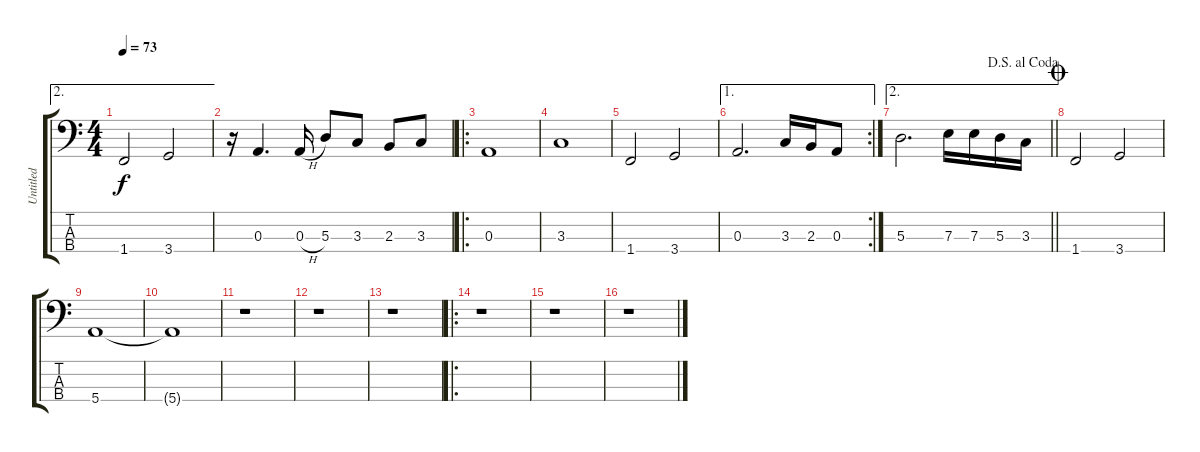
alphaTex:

\track ("Untitled" "Untitled") {instrument electricbassfinger}
\staff {score tabs}
\tuning (G2 D2 A1 E1) {hide}
\ae 2
\ts (4 4)
\tempo 73
\clef f4
\ks c
1.4.2{dy f} 3.4.2 |
r.16 0.3.4{d} 0.3{h}.16 5.3.8 3.3.8 2.3.8 3.3.8 |
\ro
0.3.1 |
3.3.1 |
1.4.2 3.4.2 |
\ae 1
\rc 2
0.3.2{d} 3.3.16 2.3.16 0.3.8 |
\ae 2
\jump dalsegnoalcoda
\barLineRight lightlight
5.3.2{d} 7.3.16 7.3.16 5.3.16 3.3.16 |
\jump coda
1.4.2 3.4.2 |
5.4.1 |
5.4{t}.1 |
r.1 |
r.1 |
r.1 |
\ro
r.1 |
r.1 |
r.1
